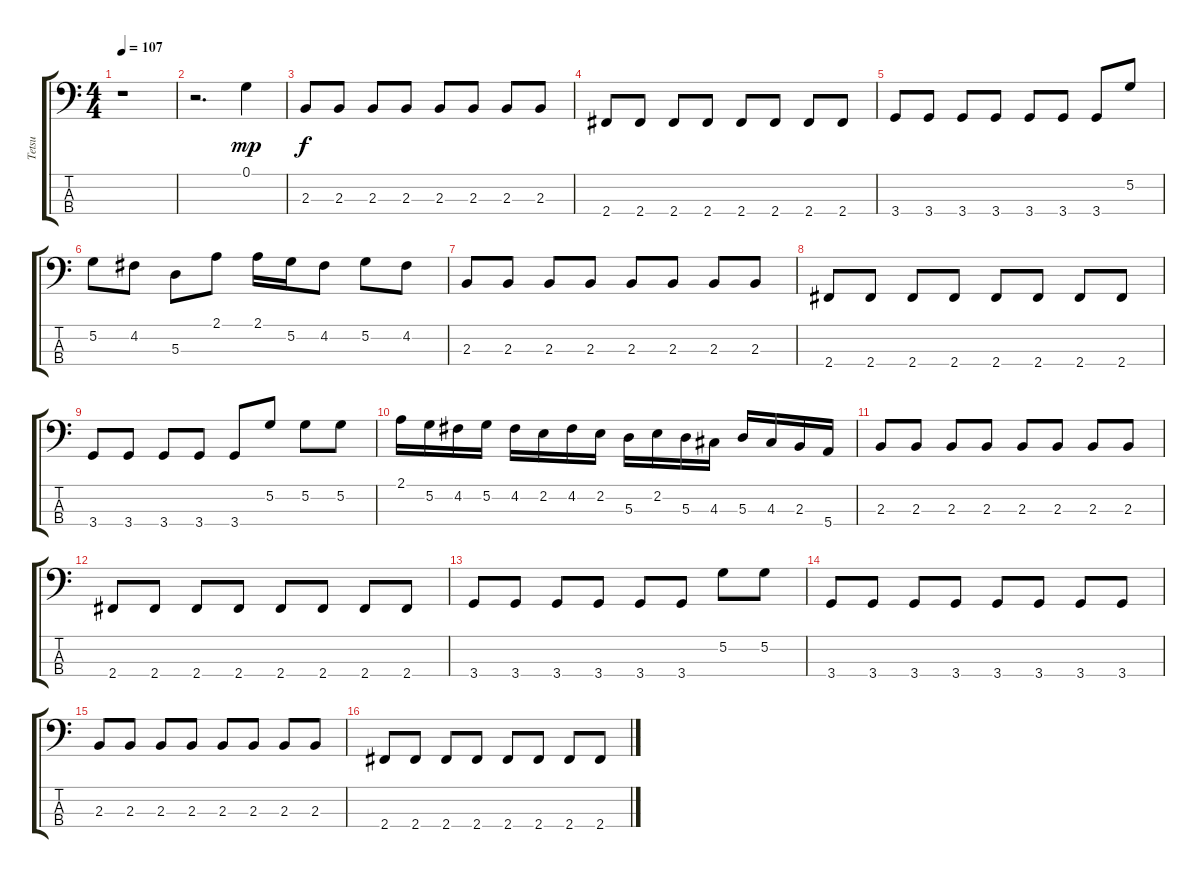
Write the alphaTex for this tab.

\track ("Tetsu" "Tetsu") {instrument electricbasspick}
\staff {score tabs}
\tuning (G2 D2 A1 E1) {hide}
\ts (4 4)
\tempo 107
\clef f4
\ks c
r.1{dy f} |
r.2{d} 0.1.4{dy mp} |
2.3.8{dy f} 2.3.8 2.3.8 2.3.8 2.3.8 2.3.8 2.3.8 2.3.8 |
2.4.8 2.4.8 2.4.8 2.4.8 2.4.8 2.4.8 2.4.8 2.4.8 |
3.4.8 3.4.8 3.4.8 3.4.8 3.4.8 3.4.8 3.4.8 5.2.8 |
5.2.8 4.2.8 5.3.8 2.1.8 2.1.16 5.2.16 4.2.8 5.2.8 4.2.8 |
2.3.8 2.3.8 2.3.8 2.3.8 2.3.8 2.3.8 2.3.8 2.3.8 |
2.4.8 2.4.8 2.4.8 2.4.8 2.4.8 2.4.8 2.4.8 2.4.8 |
3.4.8 3.4.8 3.4.8 3.4.8 3.4.8 5.2.8 5.2.8 5.2.8 |
2.1.16 5.2.16 4.2.16 5.2.16 4.2.16 2.2.16 4.2.16 2.2.16 5.3.16 2.2.16 5.3.16 4.3.16 5.3.16 4.3.16 2.3.16 5.4.16 |
2.3.8 2.3.8 2.3.8 2.3.8 2.3.8 2.3.8 2.3.8 2.3.8 |
2.4.8 2.4.8 2.4.8 2.4.8 2.4.8 2.4.8 2.4.8 2.4.8 |
3.4.8 3.4.8 3.4.8 3.4.8 3.4.8 3.4.8 5.2.8 5.2.8 |
3.4.8 3.4.8 3.4.8 3.4.8 3.4.8 3.4.8 3.4.8 3.4.8 |
2.3.8 2.3.8 2.3.8 2.3.8 2.3.8 2.3.8 2.3.8 2.3.8 |
2.4.8 2.4.8 2.4.8 2.4.8 2.4.8 2.4.8 2.4.8 2.4.8
